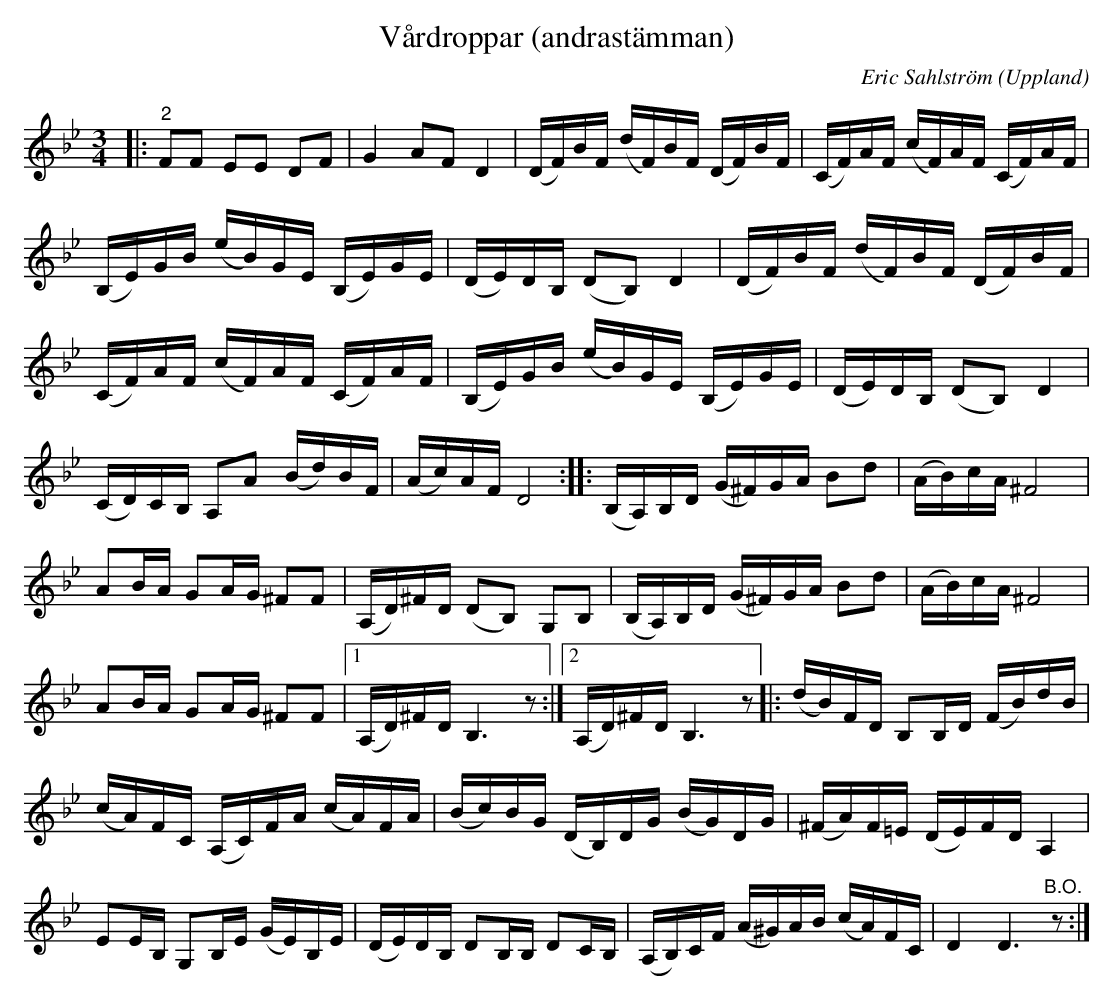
X:1
T:Vårdroppar (andrastämman)
C:Eric Sahlström
O:Uppland
L:1/16
M:3/4
K:Bb
|:"^2" F2F2 E2E2 D2F2 | G4 A2F2 D4 | (DF)BF (dF)BF (DF)BF | (CF)AF (cF)AF (CF)AF |
 (B,E)GB (eB)GE (B,E)GE | (DE)DB, (D2B,2) D4 | (DF)BF (dF)BF (DF)BF |
(CF)AF (cF)AF (CF)AF | (B,E)GB (eB)GE (B,E)GE | (DE)DB, (D2B,2) D4 |
(CD)CB, A,2A2 (Bd)BF | (Ac)AF D8 :: (B,A,)B,D (G^F)GA B2d2 | (AB)cA ^F8 |
A2BA G2AG ^F2F2 | (A,D)^FD (D2B,2) G,2B,2 | (B,A,)B,D (G^F)GA B2d2 | (AB)cA ^F8 |
A2BA G2AG ^F2F2 |1 (A,D)^FD B,6 z2 :|2 (A,D)^FD B,6 z2 |: (dB)FD B,2B,D (FB)dB |
(cA)FC (A,C)FA (cA)FA | (Bc)BG (DB,)DG (BG)DG | (^FA)F=E (DE)FD A,4 |
E2EB, G,2B,E (GE)B,E | (DE)DB, D2B,B, D2CB, | (A,B,)CF (A^G)AB (cA)FC | D4 D6"^B.O." z2 :|
